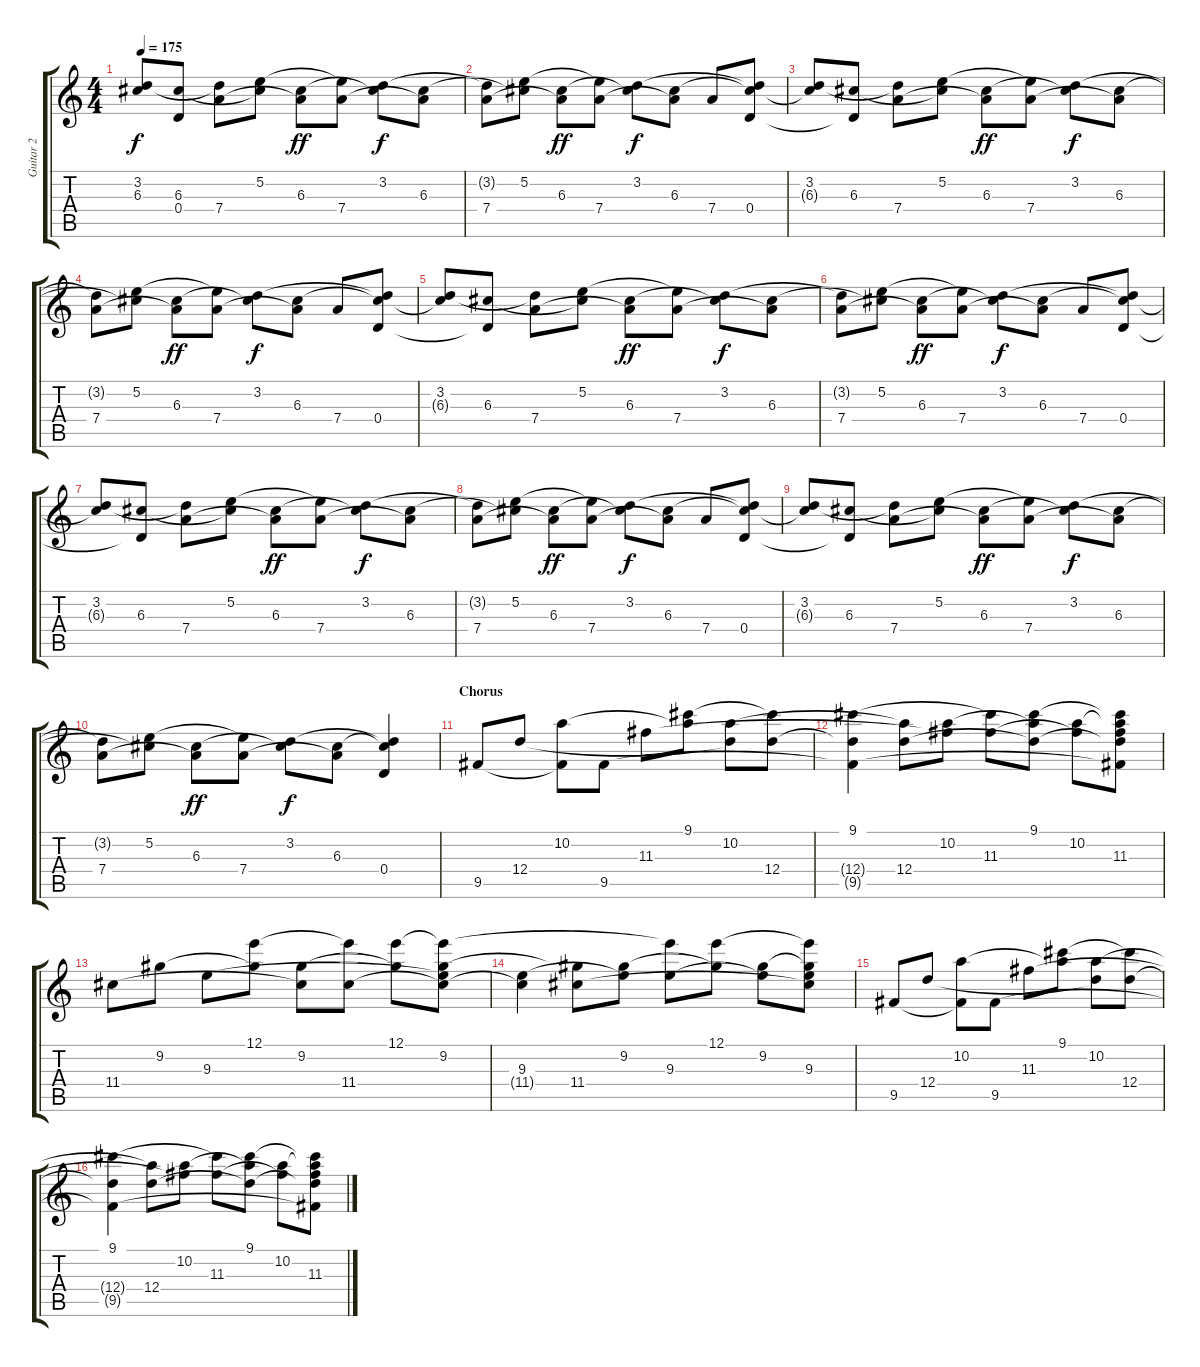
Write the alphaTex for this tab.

\track ("Guitar 2" "Guitar 2") {instrument acousticguitarsteel}
\staff {score tabs}
\tuning (E4 B3 G3 D3 A2 E2) {hide}
\ts (4 4)
\tempo 175
\clef g2
\ks c
(3.2 6.3{t}).8{dy f} (6.3 0.4{t}).8 (3.2{t} 7.4).8 (5.2 6.3{t}).8 (6.3 7.4{t}).8{dy ff} (5.2{t} 7.4).8 (3.2 6.3{t}).8{dy f} (6.3 7.4{t}).8 |
(3.2{t} 7.4).8 (5.2 6.3{t}).8 (6.3 7.4{t}).8{dy ff} (5.2{t} 7.4).8 (3.2 6.3{t}).8{dy f} (6.3 7.4{t}).8 7.4.8 (3.2{t} 6.3{t} 0.4).8 |
(3.2 6.3{t}).8 (6.3 0.4{t}).8 (3.2{t} 7.4).8 (5.2 6.3{t}).8 (6.3 7.4{t}).8{dy ff} (5.2{t} 7.4).8 (3.2 6.3{t}).8{dy f} (6.3 7.4{t}).8 |
(3.2{t} 7.4).8 (5.2 6.3{t}).8 (6.3 7.4{t}).8{dy ff} (5.2{t} 7.4).8 (3.2 6.3{t}).8{dy f} (6.3 7.4{t}).8 7.4.8 (3.2{t} 6.3{t} 0.4).8 |
(3.2 6.3{t}).8 (6.3 0.4{t}).8 (3.2{t} 7.4).8 (5.2 6.3{t}).8 (6.3 7.4{t}).8{dy ff} (5.2{t} 7.4).8 (3.2 6.3{t}).8{dy f} (6.3 7.4{t}).8 |
(3.2{t} 7.4).8 (5.2 6.3{t}).8 (6.3 7.4{t}).8{dy ff} (5.2{t} 7.4).8 (3.2 6.3{t}).8{dy f} (6.3 7.4{t}).8 7.4.8 (3.2{t} 6.3{t} 0.4).8 |
(3.2 6.3{t}).8 (6.3 0.4{t}).8 (3.2{t} 7.4).8 (5.2 6.3{t}).8 (6.3 7.4{t}).8{dy ff} (5.2{t} 7.4).8 (3.2 6.3{t}).8{dy f} (6.3 7.4{t}).8 |
(3.2{t} 7.4).8 (5.2 6.3{t}).8 (6.3 7.4{t}).8{dy ff} (5.2{t} 7.4).8 (3.2 6.3{t}).8{dy f} (6.3 7.4{t}).8 7.4.8 (3.2{t} 6.3{t} 0.4).8 |
(3.2 6.3{t}).8 (6.3 0.4{t}).8 (3.2{t} 7.4).8 (5.2 6.3{t}).8 (6.3 7.4{t}).8{dy ff} (5.2{t} 7.4).8 (3.2 6.3{t}).8{dy f} (6.3 7.4{t}).8 |
(3.2{t} 7.4).8 (5.2 6.3{t}).8 (6.3 7.4{t}).8{dy ff} (5.2{t} 7.4).8 (3.2 6.3{t}).8{dy f} (6.3 7.4{t}).8 (3.2{t} 6.3{t} 0.4).4 |
\section ("" "Chorus")
9.5.8{volume 14} 12.4.8 (10.2 9.5{t}).8 9.5.8 11.3.8 (9.1 10.2{t}).8 (10.2 12.4{t}).8 (9.1{t} 12.4).8 |
(9.1 12.4{t} 9.5{t}).4 (10.2{t} 12.4).8 (10.2 11.3{t}).8 (9.1{t} 11.3).8 (9.1 10.2{t} 12.4{t}).8 (10.2 11.3{t}).8 (9.1{t} 10.2{t} 11.3 12.4{t} 9.5{t}).8 |
11.4.8 9.2.8 9.3.8 (12.1 9.2{t}).8 (9.2 11.4{t}).8 (12.1{t} 11.4).8 (12.1 9.2{t}).8 (12.1{t} 9.2 9.3{t} 11.4{t}).8 |
(9.3 11.4{t}).4 (9.2{t} 11.4).8 (9.2 9.3{t}).8 (12.1{t} 9.3).8 (12.1 9.2{t}).8 (9.2 9.3{t}).8 (12.1{t} 9.2{t} 9.3 11.4{t}).8 |
9.5.8 12.4.8 (10.2 9.5{t}).8 9.5.8 11.3.8 (9.1 10.2{t}).8 (10.2 12.4{t}).8 (9.1{t} 12.4).8 |
(9.1 12.4{t} 9.5{t}).4 (10.2{t} 12.4).8 (10.2 11.3{t}).8 (9.1{t} 11.3).8 (9.1 10.2{t} 12.4{t}).8 (10.2 11.3{t}).8 (9.1{t} 10.2{t} 11.3 12.4{t} 9.5{t}).8
